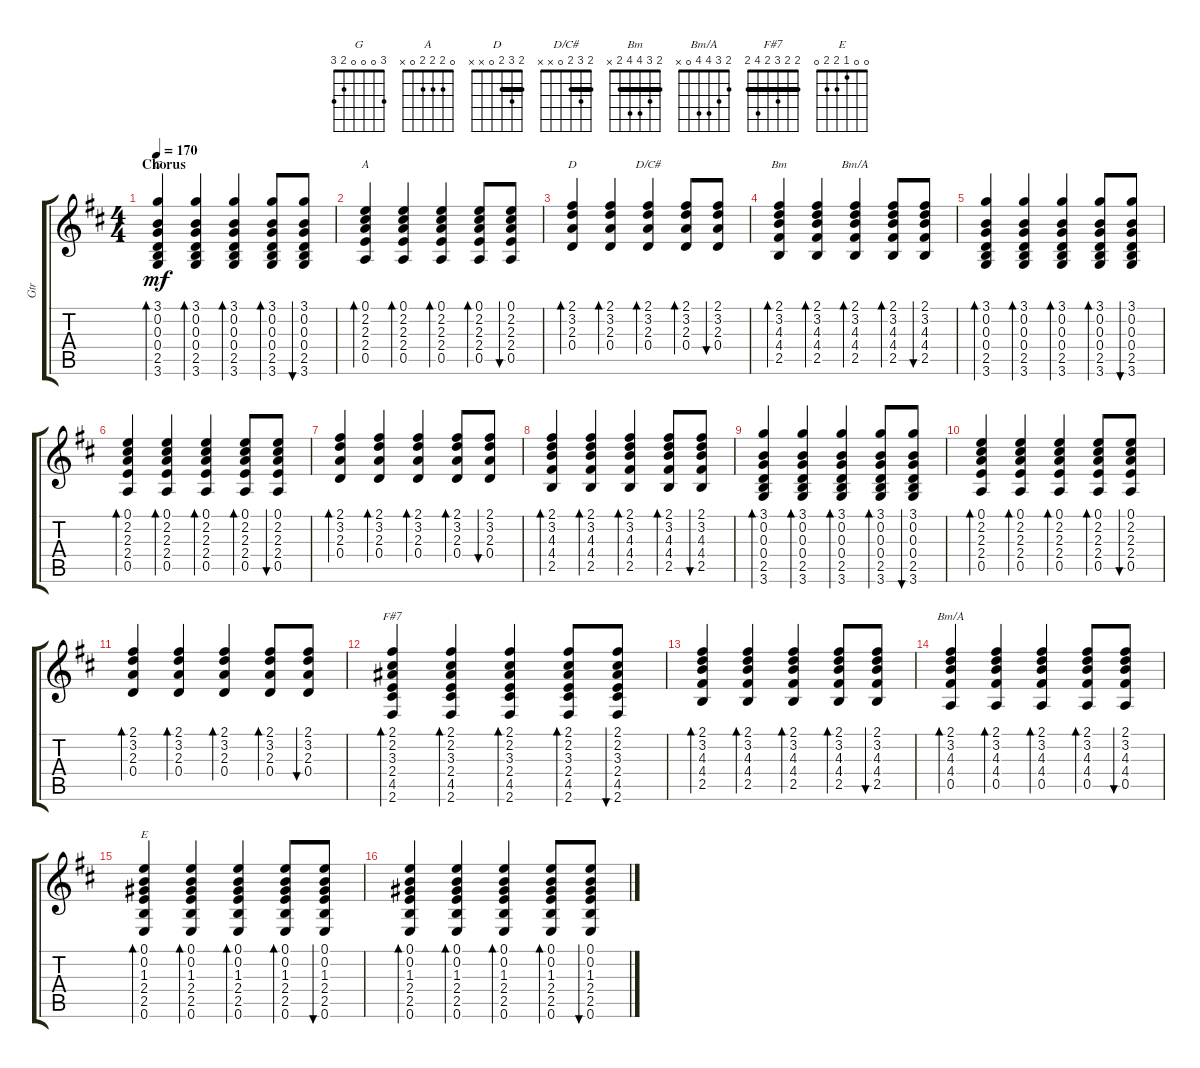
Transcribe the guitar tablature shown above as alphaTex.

\track ("Gtr" "Gtr") {instrument acousticguitarsteel}
\staff {score tabs}
\tuning (E4 B3 G3 D3 A2 E2) {hide}
\chord ("G" 3 0 0 0 2 3)
\chord ("A" 0 2 2 2 0 x)
\chord ("D" 2 3 2 0 x x) {barre 2}
\chord ("D/C#" 2 3 2 0 x x) {barre 2}
\chord ("Bm" 2 3 4 4 2 x) {barre 2}
\chord ("Bm/A" 2 3 4 4 2 x) {barre 2}
\chord ("F#7" 2 2 3 2 4 2) {barre 2}
\chord ("Bm/A" 2 3 4 4 0 x)
\chord ("E" 0 0 1 2 2 0)
\ts (4 4)
\section ("" "Chorus")
\tempo 170
\clef g2
\ks d
(3.1 0.2 0.3 0.4 2.5 3.6).4{bd 60 ch "G" dy mf} (3.1 0.2 0.3 0.4 2.5 3.6).4{bd 60} (3.1 0.2 0.3 0.4 2.5 3.6).4{bd 60} (3.1 0.2 0.3 0.4 2.5 3.6).8{bd 60} (3.1 0.2 0.3 0.4 2.5 3.6).8{bu 60} |
(0.1 2.2 2.3 2.4 0.5).4{bd 60 ch "A"} (0.1 2.2 2.3 2.4 0.5).4{bd 60} (0.1 2.2 2.3 2.4 0.5).4{bd 60} (0.1 2.2 2.3 2.4 0.5).8{bd 60} (0.1 2.2 2.3 2.4 0.5).8{bu 60} |
(2.1 3.2 2.3 0.4).4{bd 60 ch "D"} (2.1 3.2 2.3 0.4).4{bd 60} (2.1 3.2 2.3 0.4).4{bd 60 ch "D/C#"} (2.1 3.2 2.3 0.4).8{bd 60} (2.1 3.2 2.3 0.4).8{bu 60} |
(2.1 3.2 4.3 4.4 2.5).4{bd 60 ch "Bm"} (2.1 3.2 4.3 4.4 2.5).4{bd 60} (2.1 3.2 4.3 4.4 2.5).4{bd 60 ch "Bm/A"} (2.1 3.2 4.3 4.4 2.5).8{bd 60} (2.1 3.2 4.3 4.4 2.5).8{bu 60} |
(3.1 0.2 0.3 0.4 2.5 3.6).4{bd 60} (3.1 0.2 0.3 0.4 2.5 3.6).4{bd 60} (3.1 0.2 0.3 0.4 2.5 3.6).4{bd 60} (3.1 0.2 0.3 0.4 2.5 3.6).8{bd 60} (3.1 0.2 0.3 0.4 2.5 3.6).8{bu 60} |
(0.1 2.2 2.3 2.4 0.5).4{bd 60} (0.1 2.2 2.3 2.4 0.5).4{bd 60} (0.1 2.2 2.3 2.4 0.5).4{bd 60} (0.1 2.2 2.3 2.4 0.5).8{bd 60} (0.1 2.2 2.3 2.4 0.5).8{bu 60} |
(2.1 3.2 2.3 0.4).4{bd 60} (2.1 3.2 2.3 0.4).4{bd 60} (2.1 3.2 2.3 0.4).4{bd 60} (2.1 3.2 2.3 0.4).8{bd 60} (2.1 3.2 2.3 0.4).8{bu 60} |
(2.1 3.2 4.3 4.4 2.5).4{bd 60} (2.1 3.2 4.3 4.4 2.5).4{bd 60} (2.1 3.2 4.3 4.4 2.5).4{bd 60} (2.1 3.2 4.3 4.4 2.5).8{bd 60} (2.1 3.2 4.3 4.4 2.5).8{bu 60} |
(3.1 0.2 0.3 0.4 2.5 3.6).4{bd 60} (3.1 0.2 0.3 0.4 2.5 3.6).4{bd 60} (3.1 0.2 0.3 0.4 2.5 3.6).4{bd 60} (3.1 0.2 0.3 0.4 2.5 3.6).8{bd 60} (3.1 0.2 0.3 0.4 2.5 3.6).8{bu 60} |
(0.1 2.2 2.3 2.4 0.5).4{bd 60} (0.1 2.2 2.3 2.4 0.5).4{bd 60} (0.1 2.2 2.3 2.4 0.5).4{bd 60} (0.1 2.2 2.3 2.4 0.5).8{bd 60} (0.1 2.2 2.3 2.4 0.5).8{bu 60} |
(2.1 3.2 2.3 0.4).4{bd 60} (2.1 3.2 2.3 0.4).4{bd 60} (2.1 3.2 2.3 0.4).4{bd 60} (2.1 3.2 2.3 0.4).8{bd 60} (2.1 3.2 2.3 0.4).8{bu 60} |
(2.1 2.2 3.3 2.4 4.5 2.6).4{bd 60 ch "F#7"} (2.1 2.2 3.3 2.4 4.5 2.6).4{bd 60} (2.1 2.2 3.3 2.4 4.5 2.6).4{bd 60} (2.1 2.2 3.3 2.4 4.5 2.6).8{bd 60} (2.1 2.2 3.3 2.4 4.5 2.6).8{bu 60} |
(2.1 3.2 4.3 4.4 2.5).4{bd 60} (2.1 3.2 4.3 4.4 2.5).4{bd 60} (2.1 3.2 4.3 4.4 2.5).4{bd 60} (2.1 3.2 4.3 4.4 2.5).8{bd 60} (2.1 3.2 4.3 4.4 2.5).8{bu 60} |
(2.1 3.2 4.3 4.4 0.5).4{bd 60 ch "Bm/A"} (2.1 3.2 4.3 4.4 0.5).4{bd 60} (2.1 3.2 4.3 4.4 0.5).4{bd 60} (2.1 3.2 4.3 4.4 0.5).8{bd 60} (2.1 3.2 4.3 4.4 0.5).8{bu 60} |
(0.1 0.2 1.3 2.4 2.5 0.6).4{bd 60 ch "E"} (0.1 0.2 1.3 2.4 2.5 0.6).4{bd 60} (0.1 0.2 1.3 2.4 2.5 0.6).4{bd 60} (0.1 0.2 1.3 2.4 2.5 0.6).8{bd 60} (0.1 0.2 1.3 2.4 2.5 0.6).8{bu 60} |
(0.1 0.2 1.3 2.4 2.5 0.6).4{bd 60} (0.1 0.2 1.3 2.4 2.5 0.6).4{bd 60} (0.1 0.2 1.3 2.4 2.5 0.6).4{bd 60} (0.1 0.2 1.3 2.4 2.5 0.6).8{bd 60} (0.1 0.2 1.3 2.4 2.5 0.6).8{bu 60}
